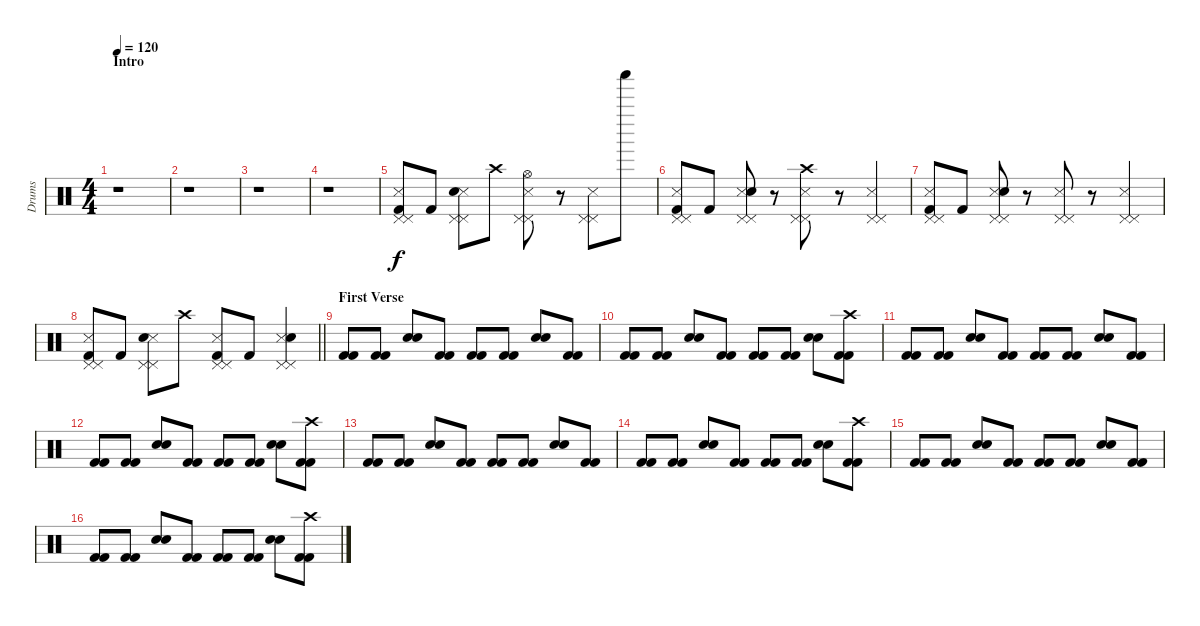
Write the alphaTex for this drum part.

\track ("Drums" "Drums") {instrument percussion}
\staff {score}
\articulation defaults
\ts (4 4)
\section ("" "Intro")
\tempo 120
\clef neutral
\ks c
r.1{dy f} |
r.1 |
r.1 |
r.1 |
("Pedal Hi-Hat (hit)" "Pedal Hi-Hat (hit)" "Snare (side stick) 3" "Kick (hit) 2").8 "Kick (hit) 2".8 ("Pedal Hi-Hat (hit)" "Pedal Hi-Hat (hit)" "Snare (side stick) 3" "Snare (hit) 2").8 "Crash high (hit)".8 ("Pedal Hi-Hat (hit)" "Pedal Hi-Hat (hit)" "Snare (side stick) 3" "Hi-Hat (open)").8 r.8 ("Pedal Hi-Hat (hit)" "Pedal Hi-Hat (hit)" "Snare (side stick) 3").8 "Shaker (hit)".8 |
("Pedal Hi-Hat (hit)" "Pedal Hi-Hat (hit)" "Snare (side stick) 3" "Kick (hit) 2").8 "Kick (hit) 2".8 ("Pedal Hi-Hat (hit)" "Pedal Hi-Hat (hit)" "Snare (side stick) 3" "Snare (hit) 2").8 r.8 ("Pedal Hi-Hat (hit)" "Pedal Hi-Hat (hit)" "Snare (side stick) 3" "Crash high (hit)").8 r.8 ("Pedal Hi-Hat (hit)" "Pedal Hi-Hat (hit)" "Snare (side stick) 3").4 |
("Pedal Hi-Hat (hit)" "Pedal Hi-Hat (hit)" "Snare (side stick) 3" "Kick (hit) 2").8 "Kick (hit) 2".8 ("Pedal Hi-Hat (hit)" "Pedal Hi-Hat (hit)" "Snare (side stick) 3" "Snare (hit) 2").8 r.8 ("Pedal Hi-Hat (hit)" "Pedal Hi-Hat (hit)" "Snare (side stick) 3").8 r.8 ("Pedal Hi-Hat (hit)" "Pedal Hi-Hat (hit)" "Snare (side stick) 3").4 |
\barLineRight lightlight
("Pedal Hi-Hat (hit)" "Pedal Hi-Hat (hit)" "Snare (side stick) 3" "Kick (hit) 2").8 "Kick (hit) 2".8 ("Pedal Hi-Hat (hit)" "Pedal Hi-Hat (hit)" "Snare (side stick) 3" "Snare (hit) 2").8 "Crash high (hit)".8 ("Pedal Hi-Hat (hit)" "Pedal Hi-Hat (hit)" "Snare (side stick) 3" "Kick (hit) 2").8 "Kick (hit) 2".8 ("Pedal Hi-Hat (hit)" "Pedal Hi-Hat (hit)" "Snare (side stick) 3" "Snare (hit) 2").4 |
\section ("" "First Verse")
("Kick (hit) 2" "Kick (hit) 2").8 ("Kick (hit) 2" "Kick (hit) 2").8 ("Snare (hit) 2" "Snare (hit) 2").8 ("Kick (hit) 2" "Kick (hit) 2").8 ("Kick (hit) 2" "Kick (hit) 2").8 ("Kick (hit) 2" "Kick (hit) 2").8 ("Snare (hit) 2" "Snare (hit) 2").8 ("Kick (hit) 2" "Kick (hit) 2").8 |
("Kick (hit) 2" "Kick (hit) 2").8 ("Kick (hit) 2" "Kick (hit) 2").8 ("Snare (hit) 2" "Snare (hit) 2").8 ("Kick (hit) 2" "Kick (hit) 2").8 ("Kick (hit) 2" "Kick (hit) 2").8 ("Kick (hit) 2" "Kick (hit) 2").8 ("Snare (hit) 2" "Snare (hit) 2").8 ("Crash high (hit)" "Kick (hit) 2" "Kick (hit) 2").8 |
("Kick (hit) 2" "Kick (hit) 2").8 ("Kick (hit) 2" "Kick (hit) 2").8 ("Snare (hit) 2" "Snare (hit) 2").8 ("Kick (hit) 2" "Kick (hit) 2").8 ("Kick (hit) 2" "Kick (hit) 2").8 ("Kick (hit) 2" "Kick (hit) 2").8 ("Snare (hit) 2" "Snare (hit) 2").8 ("Kick (hit) 2" "Kick (hit) 2").8 |
("Kick (hit) 2" "Kick (hit) 2").8 ("Kick (hit) 2" "Kick (hit) 2").8 ("Snare (hit) 2" "Snare (hit) 2").8 ("Kick (hit) 2" "Kick (hit) 2").8 ("Kick (hit) 2" "Kick (hit) 2").8 ("Kick (hit) 2" "Kick (hit) 2").8 ("Snare (hit) 2" "Snare (hit) 2").8 ("Crash high (hit)" "Kick (hit) 2" "Kick (hit) 2").8 |
("Kick (hit) 2" "Kick (hit) 2").8 ("Kick (hit) 2" "Kick (hit) 2").8 ("Snare (hit) 2" "Snare (hit) 2").8 ("Kick (hit) 2" "Kick (hit) 2").8 ("Kick (hit) 2" "Kick (hit) 2").8 ("Kick (hit) 2" "Kick (hit) 2").8 ("Snare (hit) 2" "Snare (hit) 2").8 ("Kick (hit) 2" "Kick (hit) 2").8 |
("Kick (hit) 2" "Kick (hit) 2").8 ("Kick (hit) 2" "Kick (hit) 2").8 ("Snare (hit) 2" "Snare (hit) 2").8 ("Kick (hit) 2" "Kick (hit) 2").8 ("Kick (hit) 2" "Kick (hit) 2").8 ("Kick (hit) 2" "Kick (hit) 2").8 ("Snare (hit) 2" "Snare (hit) 2").8 ("Crash high (hit)" "Kick (hit) 2" "Kick (hit) 2").8 |
("Kick (hit) 2" "Kick (hit) 2").8 ("Kick (hit) 2" "Kick (hit) 2").8 ("Snare (hit) 2" "Snare (hit) 2").8 ("Kick (hit) 2" "Kick (hit) 2").8 ("Kick (hit) 2" "Kick (hit) 2").8 ("Kick (hit) 2" "Kick (hit) 2").8 ("Snare (hit) 2" "Snare (hit) 2").8 ("Kick (hit) 2" "Kick (hit) 2").8 |
("Kick (hit) 2" "Kick (hit) 2").8 ("Kick (hit) 2" "Kick (hit) 2").8 ("Snare (hit) 2" "Snare (hit) 2").8 ("Kick (hit) 2" "Kick (hit) 2").8 ("Kick (hit) 2" "Kick (hit) 2").8 ("Kick (hit) 2" "Kick (hit) 2").8 ("Snare (hit) 2" "Snare (hit) 2").8 ("Crash high (hit)" "Kick (hit) 2" "Kick (hit) 2").8
